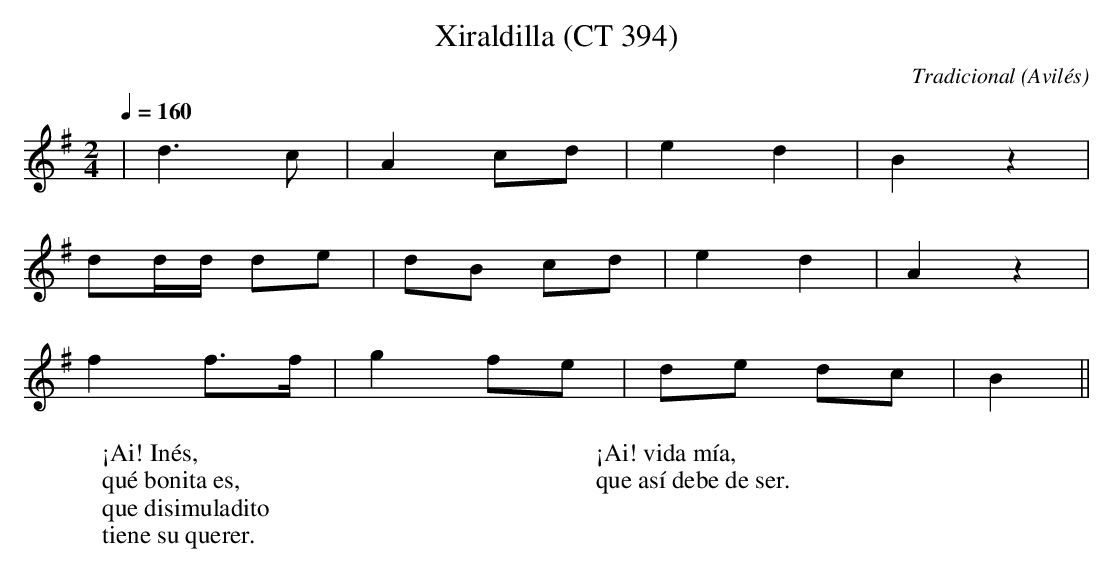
X:1
T:Xiraldilla (CT 394)
C:Tradicional
O:Avilés
M:2/4
L:1/8
Q:1/4=160
K:G
|d3 c|A2 cd|e2 d2|B2 z2|
dd/d/ de|dB cd|e2 d2|A2 z2|
f2 f>f|g2 fe|de dc|B2 ||
W:¡Ai! Inés,
W:qué bonita es,
W:que disimuladito
W:tiene su querer.
W:
W:¡Ai! vida mía,
W:que así debe de ser.
W:
